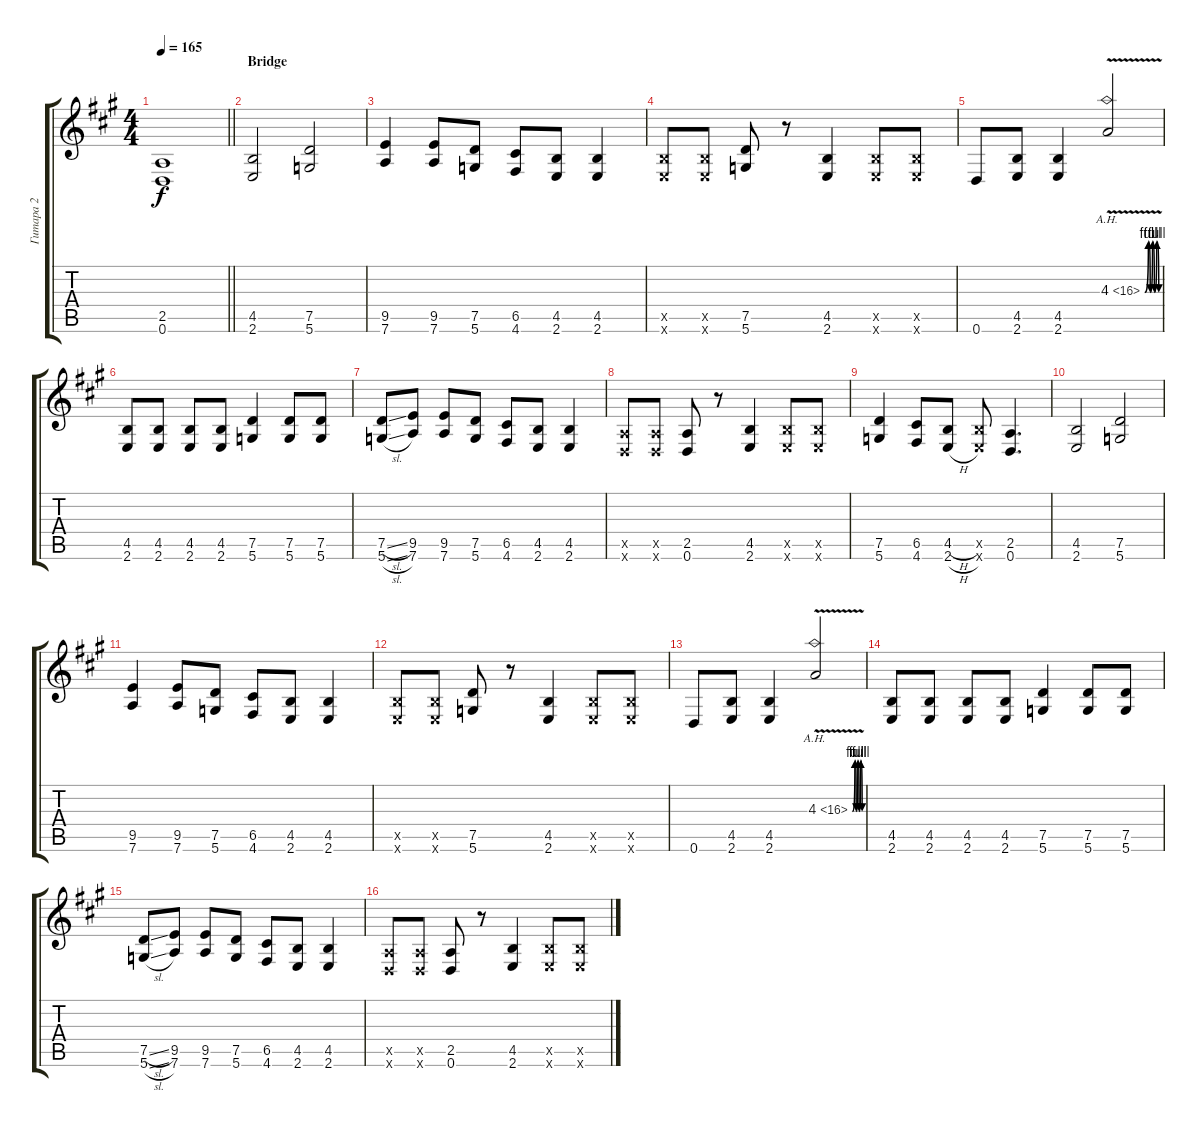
\track ("Гитара 2" "Гитара 2") {instrument distortionguitar}
\staff {score tabs}
\tuning (D4 A3 F3 C3 G2 D2) {hide}
\ts (4 4)
\tempo 165
\clef g2
\barLineRight lightlight
\ks f#minor
(2.5 0.6).1{dy f} |
\section ("" "Bridge")
(4.5 2.6).2 (7.5 5.6).2 |
(9.5 7.6).4 (9.5 7.6).8 (7.5 5.6).8 (6.5 4.6).8 (4.5 2.6).8 (4.5 2.6).4 |
(4.5{x} 2.6{x}).8 (4.5{x} 2.6{x}).8 (7.5 5.6).8 r.8 (4.5 2.6).4 (4.5{x} 2.6{x}).8 (4.5{x} 2.6{x}).8 |
0.6.8 (4.5 2.6).8 (4.5 2.6).4 4.3{be (custom 0 0 15 4 23 0 33 4 41 0 51 4 60 0) ah 12 v}.2 |
(4.5 2.6).8 (4.5 2.6).8 (4.5 2.6).8 (4.5 2.6).8 (7.5 5.6).4 (7.5 5.6).8 (7.5 5.6).8 |
(7.5{sl} 5.6{sl}).8 (9.5 7.6).8 (9.5 7.6).8 (7.5 5.6).8 (6.5 4.6).8 (4.5 2.6).8 (4.5 2.6).4 |
(2.5{x} 0.6{x}).8 (2.5{x} 0.6{x}).8 (2.5 0.6).8 r.8 (4.5 2.6).4 (4.5{x} 2.6{x}).8 (4.5{x} 2.6{x}).8 |
(7.5 5.6).4 (6.5 4.6).8 (4.5{h} 2.6{h}).8 (4.5{x} 2.6{x}).8 (2.5 0.6).4{d} |
(4.5 2.6).2 (7.5 5.6).2 |
(9.5 7.6).4 (9.5 7.6).8 (7.5 5.6).8 (6.5 4.6).8 (4.5 2.6).8 (4.5 2.6).4 |
(4.5{x} 2.6{x}).8 (4.5{x} 2.6{x}).8 (7.5 5.6).8 r.8 (4.5 2.6).4 (4.5{x} 2.6{x}).8 (4.5{x} 2.6{x}).8 |
0.6.8 (4.5 2.6).8 (4.5 2.6).4 4.3{be (custom 0 0 15 4 23 0 33 4 41 0 51 4 60 0) ah 12 v}.2 |
(4.5 2.6).8 (4.5 2.6).8 (4.5 2.6).8 (4.5 2.6).8 (7.5 5.6).4 (7.5 5.6).8 (7.5 5.6).8 |
(7.5{sl} 5.6{sl}).8 (9.5 7.6).8 (9.5 7.6).8 (7.5 5.6).8 (6.5 4.6).8 (4.5 2.6).8 (4.5 2.6).4 |
(2.5{x} 0.6{x}).8 (2.5{x} 0.6{x}).8 (2.5 0.6).8 r.8 (4.5 2.6).4 (4.5{x} 2.6{x}).8 (4.5{x} 2.6{x}).8
